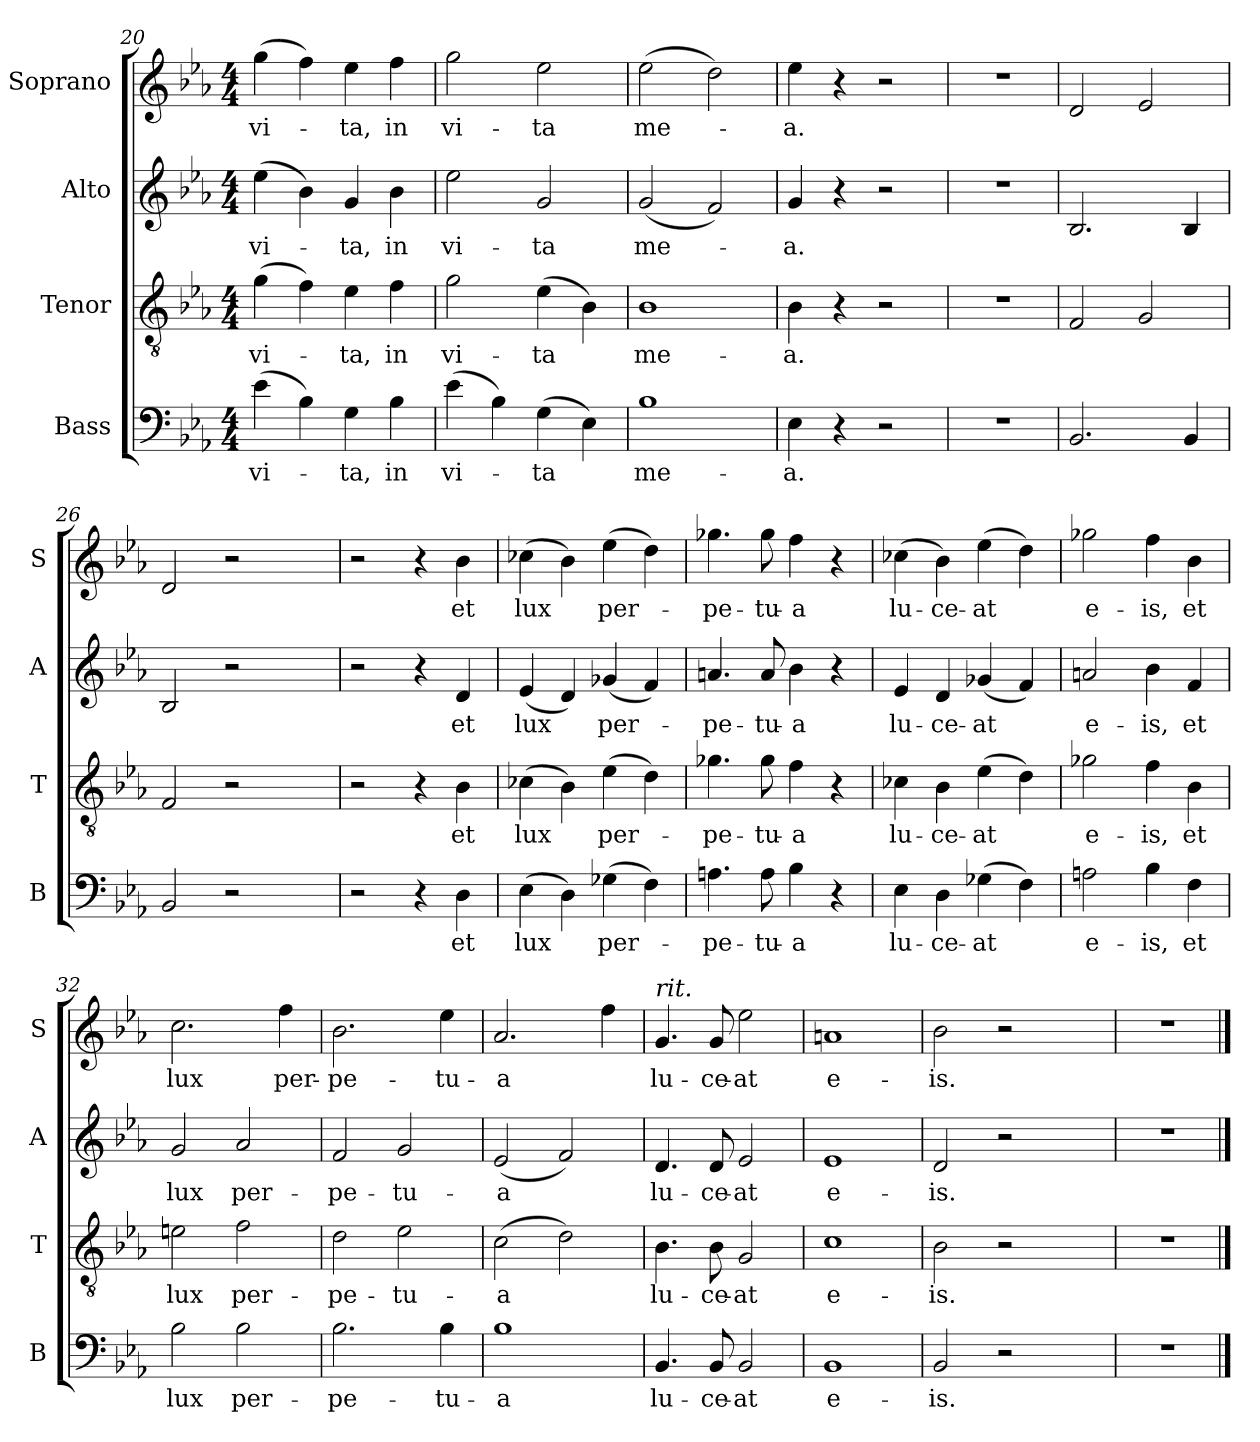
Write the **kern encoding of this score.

**kern	**text	**kern	**text	**kern	**text	**kern	**text
*part4	*part4	*part3	*part3	*part2	*part2	*part1	*part1
*staff4	*staff4	*staff3	*staff3	*staff2	*staff2	*staff1	*staff1
*I"Bass	*	*I"Tenor	*	*I"Alto	*	*I"Soprano	*
*I'B	*	*I'T	*	*I'A	*	*I'S	*
*clefF4	*	*clefGv2	*	*clefG2	*	*clefG2	*
*k[b-e-a-]	*	*k[b-e-a-]	*	*k[b-e-a-]	*	*k[b-e-a-]	*
*E-:	*	*E-:	*	*E-:	*	*E-:	*
*M4/4	*	*M4/4	*	*M4/4	*	*M4/4	*
=20	=20	=20	=20	=20	=20	=20	=20
!	!LO:LY:b	!	!LO:LY:b	!	!LO:LY:b	!	!LO:LY:b
(>4e-\	vi-	(>4g\	vi-	(>4ee-\	vi-	(>4gg\	vi-
4B-\)	.	4f\)	.	4b-\)	.	4ff\)	.
!	!LO:LY:b	!	!LO:LY:b	!	!LO:LY:b	!	!LO:LY:b
4G\	-ta,	4e-\	-ta,	4g/	-ta,	4ee-\	-ta,
!	!LO:LY:b	!	!LO:LY:b	!	!LO:LY:b	!	!LO:LY:b
4B-\	in	4f\	in	4b-\	in	4ff\	in
!!LO:PB:g=z
=21	=21	=21	=21	=21	=21	=21	=21
!	!LO:LY:b	!	!LO:LY:b	!	!LO:LY:b	!	!LO:LY:b
(>4e-\	vi-	2g\	vi-	2ee-\	vi-	2gg\	vi-
4B-\)	.	.	.	.	.	.	.
!	!LO:LY:b	!	!LO:LY:b	!	!LO:LY:b	!	!LO:LY:b
(>4G\	-ta	(>4e-\	-ta	2g/	-ta	2ee-\	-ta
4E-\)	.	4B-\)	.	.	.	.	.
=22	=22	=22	=22	=22	=22	=22	=22
!	!LO:LY:b	!	!LO:LY:b	!	!LO:LY:b	!	!LO:LY:b
1B-	me-	1B-	me-	(<2g/	me-	(>2ee-\	me-
.	.	.	.	2f/)	.	2dd\)	.
=23	=23	=23	=23	=23	=23	=23	=23
!	!LO:LY:b	!	!LO:LY:b	!	!LO:LY:b	!	!LO:LY:b
4E-\	-a.	4B-\	-a.	4g/	-a.	4ee-\	-a.
4r	.	4r	.	4r	.	4r	.
2r	.	2r	.	2r	.	2r	.
=24	=24	=24	=24	=24	=24	=24	=24
1r	.	1r	.	1r	.	1r	.
=25	=25	=25	=25	=25	=25	=25	=25
2.BB-/	.	2F/	.	2.B-/	.	2d/	.
.	.	2G/	.	.	.	2e-/	.
4BB-/	.	.	.	4B-/	.	.	.
=26	=26	=26	=26	=26	=26	=26	=26
*^	*	*^	*	*^	*	*^	*
2BB-/	2ryy	.	2F/	2ryy	.	2B-/	2ryy	.	2d/	2ryy	.
2r	4ryy	.	2r	4ryy	.	2r	4ryy	.	2r	4ryy	.
.	8ryy	.	.	8ryy	.	.	8ryy	.	.	8ryy	.
.	16ryy	.	.	16ryy	.	.	16ryy	.	.	16ryy	.
.	32ryy	.	.	32ryy	.	.	32ryy	.	.	32ryy	.
.	64ryy	.	.	64ryy	.	.	64ryy	.	.	64ryy	.
.	128...ryy	.	.	128...ryy	.	.	128...ryy	.	.	128...ryy	.
.	1024ryy	.	.	1024ryy	.	.	1024ryy	.	.	1024ryy	.
*v	*v	*	*	*	*	*v	*v	*	*v	*v	*
*	*	*v	*v	*	*	*	*	*
=27	=27	=27	=27	=27	=27	=27	=27
2r	.	2r	.	2r	.	2r	.
4r	.	4r	.	4r	.	4r	.
!	!LO:LY:b	!	!LO:LY:b	!	!LO:LY:b	!	!LO:LY:b
4D\	et	4B-\	et	4d/	et	4b-\	et
=28	=28	=28	=28	=28	=28	=28	=28
!	!LO:LY:b	!	!LO:LY:b	!	!LO:LY:b	!	!LO:LY:b
(>4E-\	lux	(>4c-X\	lux	(<4e-/	lux	(>4cc-X\	lux
4D\)	.	4B-\)	.	4d/)	.	4b-\)	.
!	!LO:LY:b	!	!LO:LY:b	!	!LO:LY:b	!	!LO:LY:b
(>4G-X\	per-	(>4e-\	per-	(<4g-X/	per-	(>4ee-\	per-
4F\)	.	4d\)	.	4f/)	.	4dd\)	.
!!LO:LB:g=z
=29	=29	=29	=29	=29	=29	=29	=29
!	!LO:LY:b	!	!LO:LY:b	!	!LO:LY:b	!	!LO:LY:b
4.An\	-pe-	4.g-X\	-pe-	4.an/	-pe-	4.gg-X\	-pe-
!	!LO:LY:b	!	!LO:LY:b	!	!LO:LY:b	!	!LO:LY:b
8A\	-tu-	8g-\	-tu-	8a/	-tu-	8gg-\	-tu-
!	!LO:LY:b	!	!LO:LY:b	!	!LO:LY:b	!	!LO:LY:b
4B-\	-a	4f\	-a	4b-\	-a	4ff\	-a
4r	.	4r	.	4r	.	4r	.
=30	=30	=30	=30	=30	=30	=30	=30
!	!LO:LY:b	!	!LO:LY:b	!	!LO:LY:b	!	!LO:LY:b
4E-\	lu-	4c-X\	lu-	4e-/	lu-	(>4cc-X\	lu-
!	!LO:LY:b	!	!LO:LY:b	!	!LO:LY:b	!	!LO:LY:b
4D\	-ce-	4B-\	-ce-	4d/	-ce-	4b-\)	-ce-
!	!LO:LY:b	!	!LO:LY:b	!	!LO:LY:b	!	!LO:LY:b
(>4G-X\	-at	(>4e-\	-at	(<4g-X/	-at	(>4ee-\	-at
4F\)	.	4d\)	.	4f/)	.	4dd\)	.
=31	=31	=31	=31	=31	=31	=31	=31
!	!LO:LY:b	!	!LO:LY:b	!	!LO:LY:b	!	!LO:LY:b
2An\	e-	2g-X\	e-	2an/	e-	2gg-X\	e-
!	!LO:LY:b	!	!LO:LY:b	!	!LO:LY:b	!	!LO:LY:b
4B-\	-is,	4f\	-is,	4b-\	-is,	4ff\	-is,
!	!LO:LY:b	!	!LO:LY:b	!	!LO:LY:b	!	!LO:LY:b
4F\	et	4B-\	et	4f/	et	4b-\	et
=32	=32	=32	=32	=32	=32	=32	=32
!	!LO:LY:b	!	!LO:LY:b	!	!LO:LY:b	!	!LO:LY:b
2B-\	lux	2en\	lux	2g/	lux	2.cc\	lux
!	!LO:LY:b	!	!LO:LY:b	!	!LO:LY:b	!	!
2B-\	per-	2f\	per-	2a-/	per-	.	.
!	!	!	!	!	!	!	!LO:LY:b
.	.	.	.	.	.	4ff\	per-
=33	=33	=33	=33	=33	=33	=33	=33
!	!LO:LY:b	!	!LO:LY:b	!	!LO:LY:b	!	!LO:LY:b
2.B-\	-pe-	2d\	-pe-	2f/	-pe-	2.b-\	-pe-
!	!	!	!LO:LY:b	!	!LO:LY:b	!	!
.	.	2e-\	-tu-	2g/	-tu-	.	.
!	!LO:LY:b	!	!	!	!	!	!LO:LY:b
4B-\	-tu-	.	.	.	.	4ee-\	-tu-
=34	=34	=34	=34	=34	=34	=34	=34
!	!LO:LY:b	!	!LO:LY:b	!	!LO:LY:b	!	!LO:LY:b
1B-	-a	(>2c\	-a	(<2e-/	-a	2.a-/	-a
.	.	2d\)	.	2f/)	.	.	.
.	.	.	.	.	.	4ff\	.
=35	=35	=35	=35	=35	=35	=35	=35
!	!	!	!	!	!	!LO:TX:a:i:t=rit.	!
!	!LO:LY:b	!	!LO:LY:b	!	!LO:LY:b	!	!LO:LY:b
4.BB-/	lu-	4.B-\	lu-	4.d/	lu-	4.g/	lu-
!	!LO:LY:b	!	!LO:LY:b	!	!LO:LY:b	!	!LO:LY:b
8BB-/	-ce-	8B-\	-ce-	8d/	-ce-	8g/	-ce-
!	!LO:LY:b	!	!LO:LY:b	!	!LO:LY:b	!	!LO:LY:b
2BB-/	-at	2G/	-at	2e-/	-at	2ee-\	-at
!!LO:LB:g=z
=36	=36	=36	=36	=36	=36	=36	=36
!	!LO:LY:b	!	!LO:LY:b	!	!LO:LY:b	!	!LO:LY:b
1BB-	e-	1c	e-	1e-	e-	1an	e-
=37	=37	=37	=37	=37	=37	=37	=37
!	!LO:LY:b	!	!LO:LY:b	!	!LO:LY:b	!	!LO:LY:b
*^	*	*^	*	*^	*	*^	*
2BB-/	2ryy	-is.	2B-\	2ryy	-is.	2d/	2ryy	-is.	2b-\	2ryy	-is.
2r	4ryy	.	2r	4ryy	.	2r	4ryy	.	2r	4ryy	.
.	8ryy	.	.	8ryy	.	.	8ryy	.	.	8ryy	.
.	16ryy	.	.	16ryy	.	.	16ryy	.	.	16ryy	.
.	32ryy	.	.	32ryy	.	.	32ryy	.	.	32ryy	.
.	64ryy	.	.	64ryy	.	.	64ryy	.	.	64ryy	.
.	128...ryy	.	.	128...ryy	.	.	128...ryy	.	.	128...ryy	.
.	1024ryy	.	.	1024ryy	.	.	1024ryy	.	.	1024ryy	.
*v	*v	*	*	*	*	*v	*v	*	*v	*v	*
*	*	*v	*v	*	*	*	*	*
=38	=38	=38	=38	=38	=38	=38	=38
1r	.	1r	.	1r	.	1r	.
==	==	==	==	==	==	==	==
*-	*-	*-	*-	*-	*-	*-	*-
